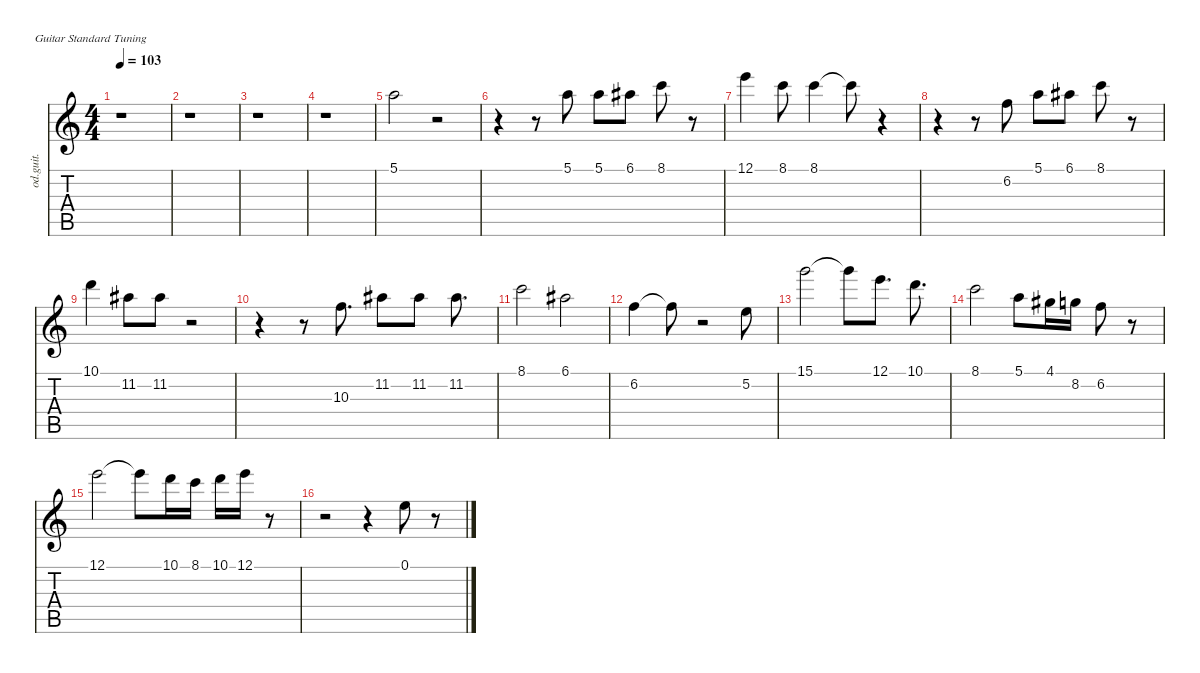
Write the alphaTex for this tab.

\defaultSystemsLayout 4
\hideDynamics
\bracketExtendMode nobrackets
\otherSystemsTrackNameOrientation horizontal
\track ("Melody" "od.guit.") {instrument overdrivenguitar}
\staff {score tabs}
\tuning (E4 B3 G3 D3 A2 E2)
\ts (4 4)
\tempo 103
\clef g2
\ks c
r.1{dy f instrument overdrivenguitar beam Down} |
r.1{beam Down} |
r.1{beam Down} |
r.1{beam Down} |
5.1.2{beam Down} r.2{beam Down} |
r.4{beam Down} r.8{beam Down} 5.1.8{beam Down} 5.1.8{beam Down} 6.1{acc #}.8{beam Down} 8.1.8{beam Down} r.8{beam Down} |
12.1.4{beam Down} 8.1.8{beam Down} 8.1.4{beam Down} 8.1{t}.8{beam Down} r.4{beam Down} |
r.4{beam Down} r.8{beam Down} 6.2.8{beam Down} 5.1.8{beam Down} 6.1{acc #}.8{beam Down} 8.1.8{beam Down} r.8{beam Down} |
10.1.4{beam Down} 11.2{acc #}.8{beam Down} 11.2{acc #}.8{beam Down} r.2{beam Down} |
r.4{beam Down} r.8{beam Down} 10.3.8{d beam Down} 11.2{acc #}.8{beam Down} 11.2{acc #}.8{beam Down} 11.2{acc #}.8{d beam Down} |
8.1.2{beam Down} 6.1{acc #}.2{beam Down} |
6.2.4{beam Down} 6.2{t}.8{beam Down} r.2{beam Down} 5.2.8{beam Down} |
15.1.2{beam Down} 15.1{t}.8{beam Down} 12.1.8{d beam Down} 10.1.8{d beam Down} |
8.1.2{beam Down} 5.1.8{beam Down} 4.1{acc #}.16{beam Down} 8.2.16{beam Down} 6.2.8{beam Down} r.8{beam Down} |
12.1.2{beam Down} 12.1{t}.8{beam Down} 10.1.16{beam Down} 8.1.16{beam Down} 10.1.16{beam Down} 12.1.16{beam Down} r.8{beam Down} |
r.2{beam Down} r.4{beam Down} 0.1.8{beam Down} r.8{beam Down}
